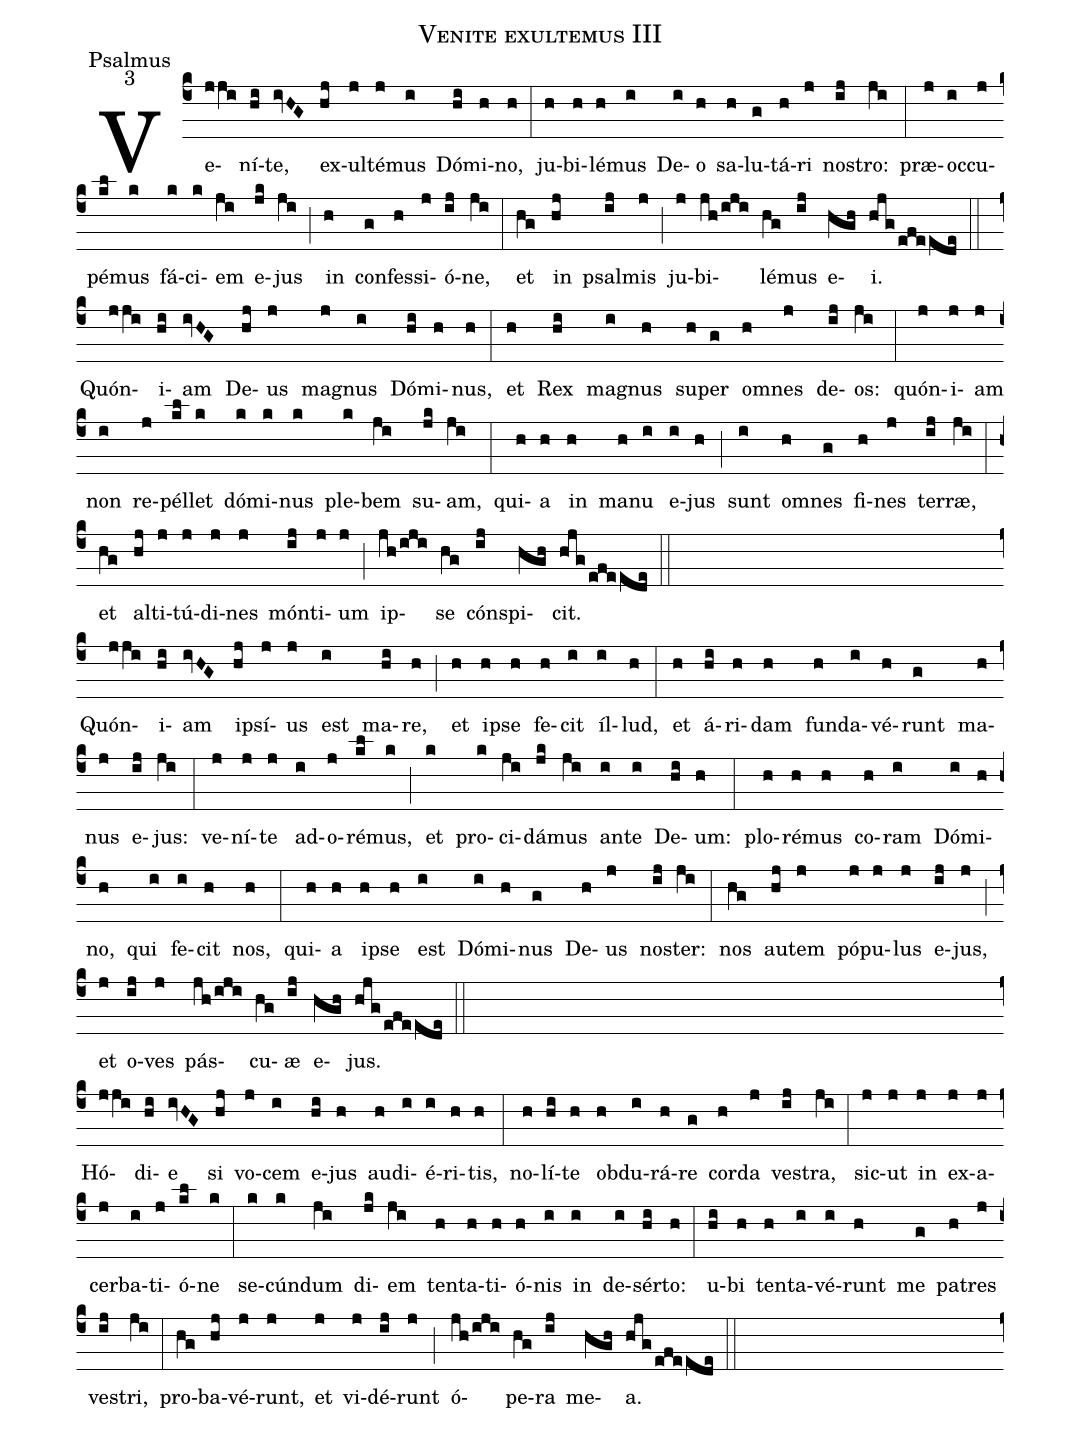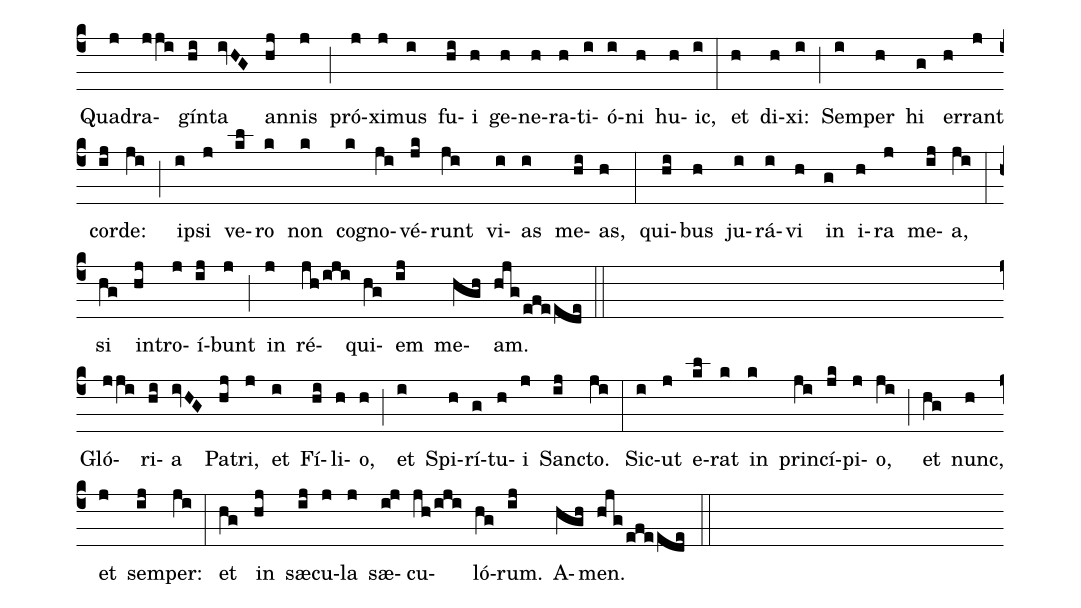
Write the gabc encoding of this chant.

name:Venite exultemus III;
office-part:Psalmus;
mode:3;
%%
(c4)Ve(jji)ní(hi)te,(ivHG) ex(hj)ul(j)té(j)mus(i) Dó(hi)mi(h)no,(h) (:)
ju(h)bi(h)lé(h)mus(i) De(i)o(h) sa(h)lu(g)tá(h)ri(j) nos(ij)tro:(ji) (:)
præ(j)oc(i)cu(j)pé(kl)mus(k) fá(k)ci(k)em(ji) e(jk)jus(ji) (;)
in(h) con(g)fes(h)si(j)ó(ij)ne,(ji) (:)
et(hg) in(hj) psal(ij)mis(j) (;)
ju(j)bi(jh/iji)lé(hg)mus(ij) e(hgh)i.(hjgefeede) (::Z)

Quón(jji)i(hi)am(ivHG) De(hj)us(j) ma(j)gnus(i) Dó(hi)mi(h)nus,(h) (:)
et(h) Rex(hi) ma(i)gnus(h) su(h)per(g) om(h)nes(j) de(ij)os:(ji) (:)
quón(j)i(j)am(j) non(i) re(j)pél(kl)let(k) dó(k)mi(k)nus(k) ple(k)bem(ji) su(jk)am,(ji) (:)
qui(h)a(h) in(h) ma(h)nu(i) e(i)jus(h) (;)
sunt(i) om(h)nes(g) fi(h)nes(j) ter(ij)ræ,(ji) (:)
et(hg) al(hj)ti(j)tú(j)di(j)nes(j) món(ij)ti(j)um(j) (;)
ip(jh/iji)se(hg) cón(ij)spi(hgh)cit.(hjgefeede) (::Z)

Quón(jji)i(hi)am(ivHG) ip(hj)sí(j)us(j) est(i) ma(hi)re,(h) (;)
et(h) ip(h)se(h) fe(h)cit(i) íl(i)lud,(h) (:)
et(h) á(hi)ri(h)dam(h) fun(h)da(i)vé(h)runt(g) ma(h)nus(j) e(ij)jus:(ji) (:)
ve(j)ní(j)te(j) ad(i)o(j)ré(kl)mus,(k) (;)
et(k) pro(k)ci(ji)dá(jk)mus(ji) an(i)te(i) De(hi)um:(h) (:)
plo(h)ré(h)mus(h) co(h)ram(i) Dó(i)mi(h)no,(h) qui(i) fe(i)cit(h) nos,(h) (:)
qui(h)a(h) ip(h)se(h) est(i) Dó(i)mi(h)nus(g) De(h)us(j) nos(ij)ter:(ji) (:)
nos(hg) au(hj)tem(j) pó(j)pu(j)lus(j) e(ij)jus,(j) (;)
et(j) o(ij)ves(j) pás(jh/iji)cu(hg)æ(ij) e(hgh)jus.(hjgefeede) (::Z)

Hó(jji)di(hi)e(ivHG) si(hj) vo(j)cem(i) e(hi)jus(h) au(h)di(i)é(i)ri(h)tis,(h) (:)
no(h)lí(hi)te(h) ob(h)du(i)rá(h)re(g) cor(h)da(j) ves(ij)tra,(ji) (:)
sic(j)ut(j) in(j) ex(j)a(j)cer(j)ba(i)ti(j)ó(kl)ne(k) (:)
se(k)cún(k)dum(ji) di(jk)em(ji) ten(h)ta(h)ti(h)ó(h)nis(i) in(i) de(i)sér(hi)to:(h) (:)
u(hi)bi(h) ten(h)ta(i)vé(i)runt(h) me(g) pa(h)tres(j) ves(ij)tri,(ji) (:)
pro(hg)ba(hj)vé(j)runt,(j) et(j) vi(j)dé(ij)runt(j) (;)
ó(jh/iji)pe(hg)ra(ij) me(hgh)a.(hjgefeede) (::Z)

Qua(j)dra(jji)gín(hi)ta(ivHG) an(hj)nis(j) (;)
pró(j)xi(j)mus(i) fu(hi)i(h) ge(h)ne(h)ra(h)ti(i)ó(i)ni(h) hu(h)ic,(i) (:)
et(h) di(h)xi:(i) (;)
Sem(i)per(h) hi(g) er(h)rant(j) cor(ij)de:(ji) (;)
ip(i)si(j) ve(kl)ro(k) non(k) co(k)gno(ji)vé(jk)runt(ji) vi(i)as(i) me(hi)as,(h) (:)
qui(hi)bus(h) ju(i)rá(i)vi(h) in(g) i(h)ra(j) me(ij)a,(ji) (:)
si(hg) in(hj)tro(j)í(ij)bunt(j) (;) in(j) ré(jh/iji)qui(hg)em(ij) me(hgh)am.(hjgefeede) (::Z)

Gló(jji)ri(hi)a(ivHG) Pa(hj)tri,(j) et(i) Fí(hi)li(h)o,(h) (;)
et(i) Spi(h)rí(g)tu(h)i(j) Sanc(ij)to.(ji) (:)
Sic(i)ut(j) e(kl)rat(k) in(k) prin(ji)cí(jk)pi(j)o,(ji) (;)
et(hg) nunc,(h) et(j) sem(ij)per:(ji) (:)
et(hg) in(hj) sæ(ij)cu(j)la(j) sæ(i!j)cu(jh/iji)ló(hg)rum.(ij) A(hgh)men.(hjgefeede) (::Z)
